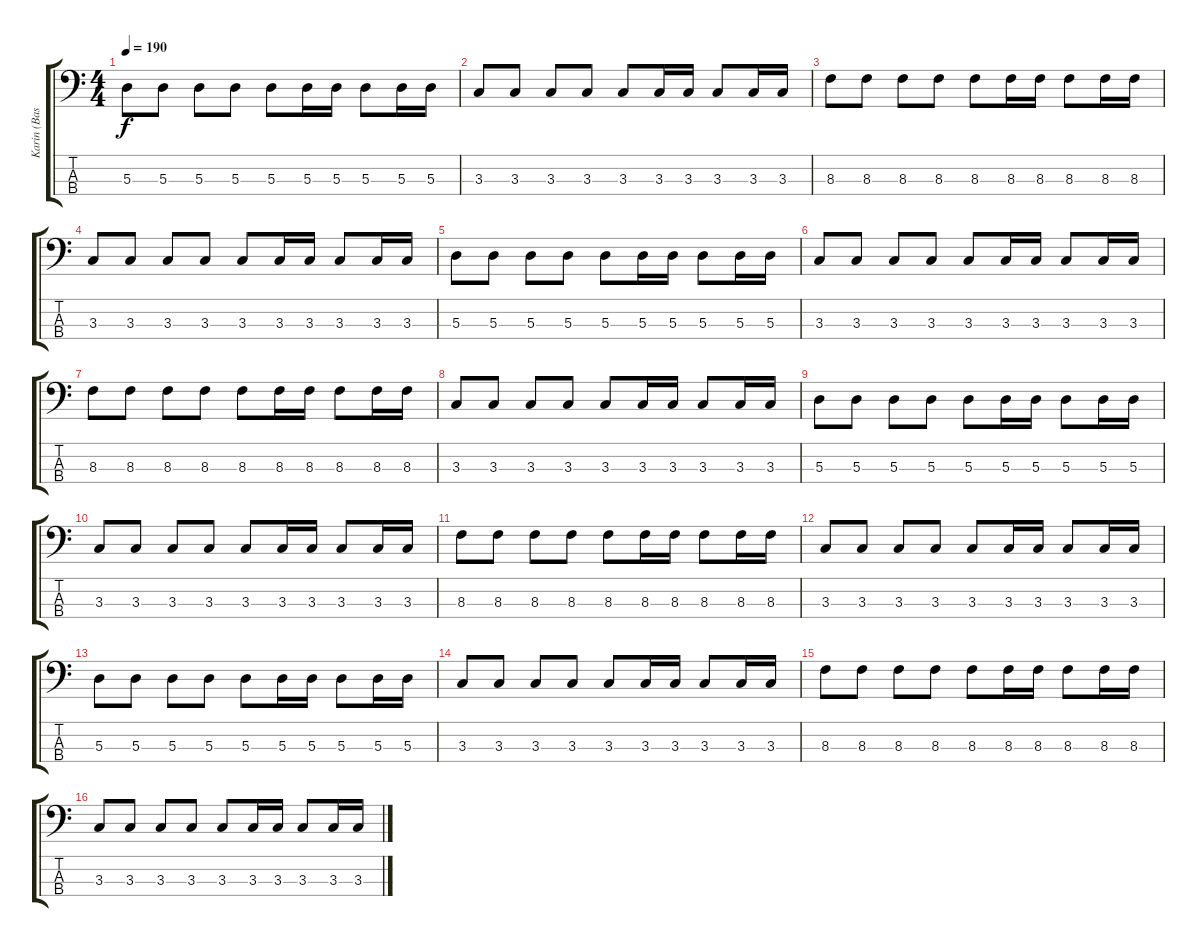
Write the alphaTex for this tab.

\track ("Karin (Bass)" "Karin (Bas") {instrument electricbasspick}
\staff {score tabs}
\tuning (G2 D2 A1 E1) {hide}
\ts (4 4)
\tempo 190
\clef f4
\ks c
5.3.8{dy f} 5.3.8 5.3.8 5.3.8 5.3.8 5.3.16 5.3.16 5.3.8 5.3.16 5.3.16 |
3.3.8 3.3.8 3.3.8 3.3.8 3.3.8 3.3.16 3.3.16 3.3.8 3.3.16 3.3.16 |
8.3.8 8.3.8 8.3.8 8.3.8 8.3.8 8.3.16 8.3.16 8.3.8 8.3.16 8.3.16 |
3.3.8 3.3.8 3.3.8 3.3.8 3.3.8 3.3.16 3.3.16 3.3.8 3.3.16 3.3.16 |
5.3.8 5.3.8 5.3.8 5.3.8 5.3.8 5.3.16 5.3.16 5.3.8 5.3.16 5.3.16 |
3.3.8 3.3.8 3.3.8 3.3.8 3.3.8 3.3.16 3.3.16 3.3.8 3.3.16 3.3.16 |
8.3.8 8.3.8 8.3.8 8.3.8 8.3.8 8.3.16 8.3.16 8.3.8 8.3.16 8.3.16 |
3.3.8 3.3.8 3.3.8 3.3.8 3.3.8 3.3.16 3.3.16 3.3.8 3.3.16 3.3.16 |
5.3.8 5.3.8 5.3.8 5.3.8 5.3.8 5.3.16 5.3.16 5.3.8 5.3.16 5.3.16 |
3.3.8 3.3.8 3.3.8 3.3.8 3.3.8 3.3.16 3.3.16 3.3.8 3.3.16 3.3.16 |
8.3.8 8.3.8 8.3.8 8.3.8 8.3.8 8.3.16 8.3.16 8.3.8 8.3.16 8.3.16 |
3.3.8 3.3.8 3.3.8 3.3.8 3.3.8 3.3.16 3.3.16 3.3.8 3.3.16 3.3.16 |
5.3.8 5.3.8 5.3.8 5.3.8 5.3.8 5.3.16 5.3.16 5.3.8 5.3.16 5.3.16 |
3.3.8 3.3.8 3.3.8 3.3.8 3.3.8 3.3.16 3.3.16 3.3.8 3.3.16 3.3.16 |
8.3.8 8.3.8 8.3.8 8.3.8 8.3.8 8.3.16 8.3.16 8.3.8 8.3.16 8.3.16 |
3.3.8 3.3.8 3.3.8 3.3.8 3.3.8 3.3.16 3.3.16 3.3.8 3.3.16 3.3.16
